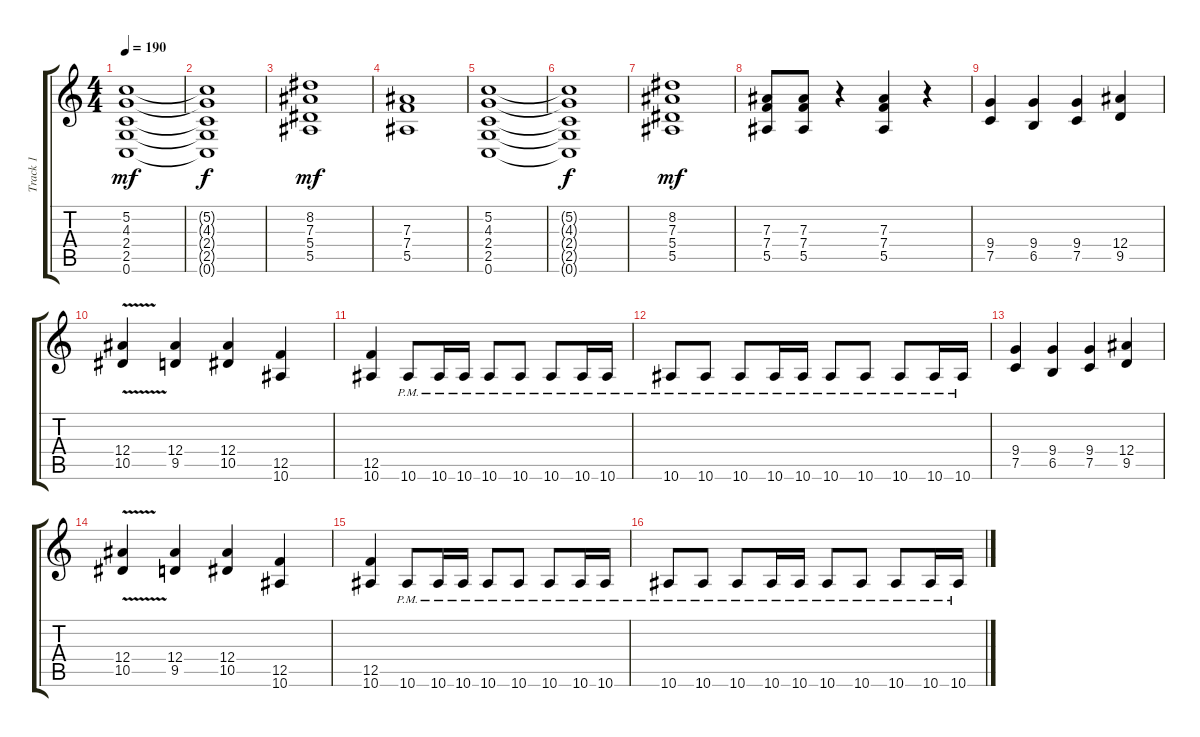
\track ("Track 1" "Track 1") {instrument distortionguitar}
\staff {score tabs}
\tuning (C4 G3 Eb3 Bb2 F2 C2) {hide}
\ts (4 4)
\tempo 190
\clef g2
\ks c
(5.2 4.3 2.4 2.5 0.6).1{dy mf} |
(5.2{t} 4.3{t} 2.4{t} 2.5{t} 0.6{t}).1{dy f} |
(8.2 7.3 5.4 5.5).1{dy mf} |
(7.3 7.4 5.5).1 |
(5.2 4.3 2.4 2.5 0.6).1 |
(5.2{t} 4.3{t} 2.4{t} 2.5{t} 0.6{t}).1{dy f} |
(8.2 7.3 5.4 5.5).1{dy mf} |
(7.3 7.4 5.5).8 (7.3 7.4 5.5).8 r.4 (7.3 7.4 5.5).4 r.4 |
(9.4 7.5).4 (9.4 6.5).4 (9.4 7.5).4 (12.4 9.5).4 |
(12.4{v} 10.5{v}).4 (12.4 9.5).4 (12.4 10.5).4 (12.5 10.6).4 |
(12.5 10.6).4 10.6{pm}.8 10.6{pm}.16 10.6{pm}.16 10.6{pm}.8 10.6{pm}.8 10.6{pm}.8 10.6{pm}.16 10.6{pm}.16 |
10.6{pm}.8 10.6{pm}.8 10.6{pm}.8 10.6{pm}.16 10.6{pm}.16 10.6{pm}.8 10.6{pm}.8 10.6{pm}.8 10.6{pm}.16 10.6{pm}.16 |
(9.4 7.5).4 (9.4 6.5).4 (9.4 7.5).4 (12.4 9.5).4 |
(12.4{v} 10.5{v}).4 (12.4 9.5).4 (12.4 10.5).4 (12.5 10.6).4 |
(12.5 10.6).4 10.6{pm}.8 10.6{pm}.16 10.6{pm}.16 10.6{pm}.8 10.6{pm}.8 10.6{pm}.8 10.6{pm}.16 10.6{pm}.16 |
10.6{pm}.8 10.6{pm}.8 10.6{pm}.8 10.6{pm}.16 10.6{pm}.16 10.6{pm}.8 10.6{pm}.8 10.6{pm}.8 10.6{pm}.16 10.6{pm}.16
